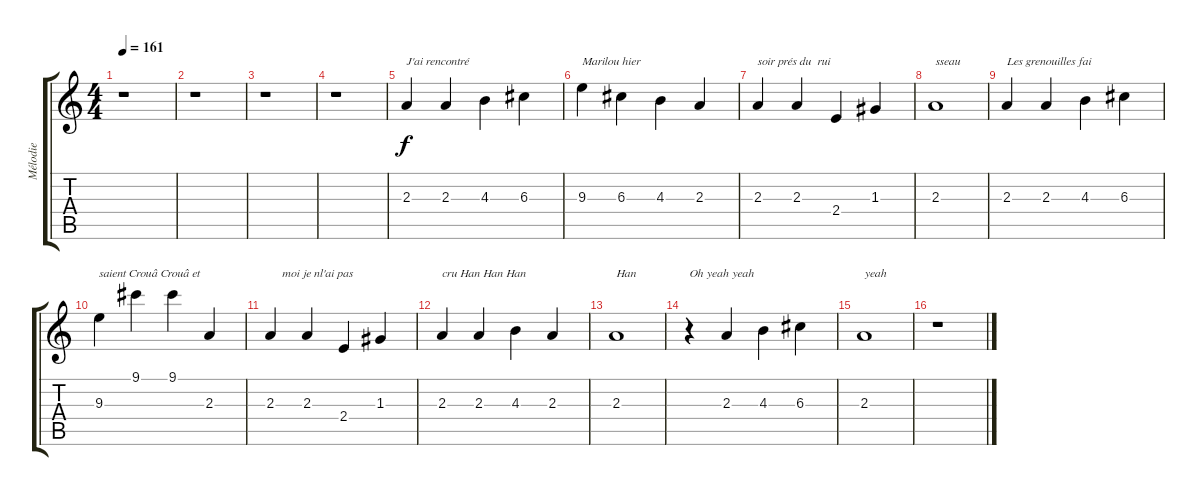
\track ("Mélodie" "Mélodie") {instrument acousticguitarnylon}
\staff {score tabs}
\tuning (E4 B3 G3 D3 A2 E2) {hide}
\ts (4 4)
\tempo 161
\clef g2
\ks c
r.1{dy f instrument acousticguitarnylon} |
r.1 |
r.1 |
r.1 |
2.3.4{txt "J'ai rencontré"} 2.3.4 4.3.4 6.3.4 |
9.3.4{txt "Marilou hier "} 6.3.4 4.3.4 2.3.4 |
2.3.4{txt "soir prés du  rui"} 2.3.4 2.4.4 1.3.4 |
2.3.1{txt "sseau"} |
2.3.4{txt "Les grenouilles fai"} 2.3.4 4.3.4 6.3.4 |
9.3.4{txt "saient Crouâ Crouâ et"} 9.1.4 9.1.4 2.3.4 |
2.3.4{txt "    moi je nl'ai pas"} 2.3.4 2.4.4 1.3.4 |
2.3.4{txt "cru Han Han Han "} 2.3.4 4.3.4 2.3.4 |
2.3.1{txt "Han"} |
r.4{txt "Oh yeah yeah"} 2.3.4 4.3.4 6.3.4 |
2.3.1{txt "yeah"} |
r.1
